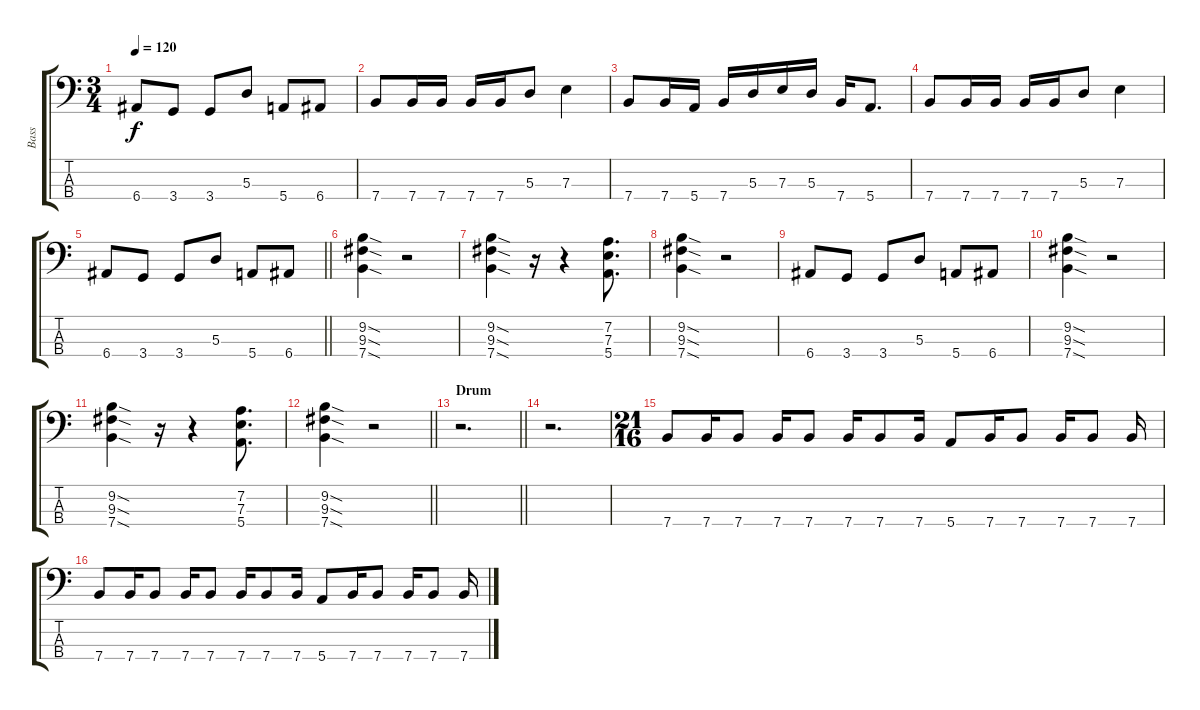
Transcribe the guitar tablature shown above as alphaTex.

\track ("Bass" "Bass") {instrument electricbasspick}
\staff {score tabs}
\tuning (G2 D2 A1 E1) {hide}
\ts (3 4)
\tempo 120
\clef f4
\ks c
6.4.8{dy f} 3.4.8 3.4.8 5.3.8 5.4.8 6.4.8 |
7.4.8 7.4.16 7.4.16 7.4.16 7.4.16 5.3.8 7.3.4 |
7.4.8 7.4.16 5.4.16 7.4.16 5.3.16 7.3.16 5.3.16 7.4.16 5.4.8{d} |
7.4.8 7.4.16 7.4.16 7.4.16 7.4.16 5.3.8 7.3.4 |
\barLineRight lightlight
6.4.8 3.4.8 3.4.8 5.3.8 5.4.8 6.4.8 |
(9.2{sod} 9.3{sod} 7.4{sod}).4 r.2 |
(9.2{sod} 9.3{sod} 7.4{sod}).4 r.16 r.4 (7.2 7.3 5.4).8{d} |
(9.2{sod} 9.3{sod} 7.4{sod}).4 r.2 |
6.4.8 3.4.8 3.4.8 5.3.8 5.4.8 6.4.8 |
(9.2{sod} 9.3{sod} 7.4{sod}).4 r.2 |
(9.2{sod} 9.3{sod} 7.4{sod}).4 r.16 r.4 (7.2 7.3 5.4).8{d} |
\barLineRight lightlight
(9.2{sod} 9.3{sod} 7.4{sod}).4 r.2 |
\section ("" "Drum ")
\barLineRight lightlight
r.2{d} |
r.2{d} |
\ts (21 16)
7.4.8 7.4.16 7.4.8 7.4.16 7.4.8 7.4.16 7.4.8 7.4.16 5.4.8 7.4.16 7.4.8 7.4.16 7.4.8 7.4.16 |
7.4.8 7.4.16 7.4.8 7.4.16 7.4.8 7.4.16 7.4.8 7.4.16 5.4.8 7.4.16 7.4.8 7.4.16 7.4.8 7.4.16
